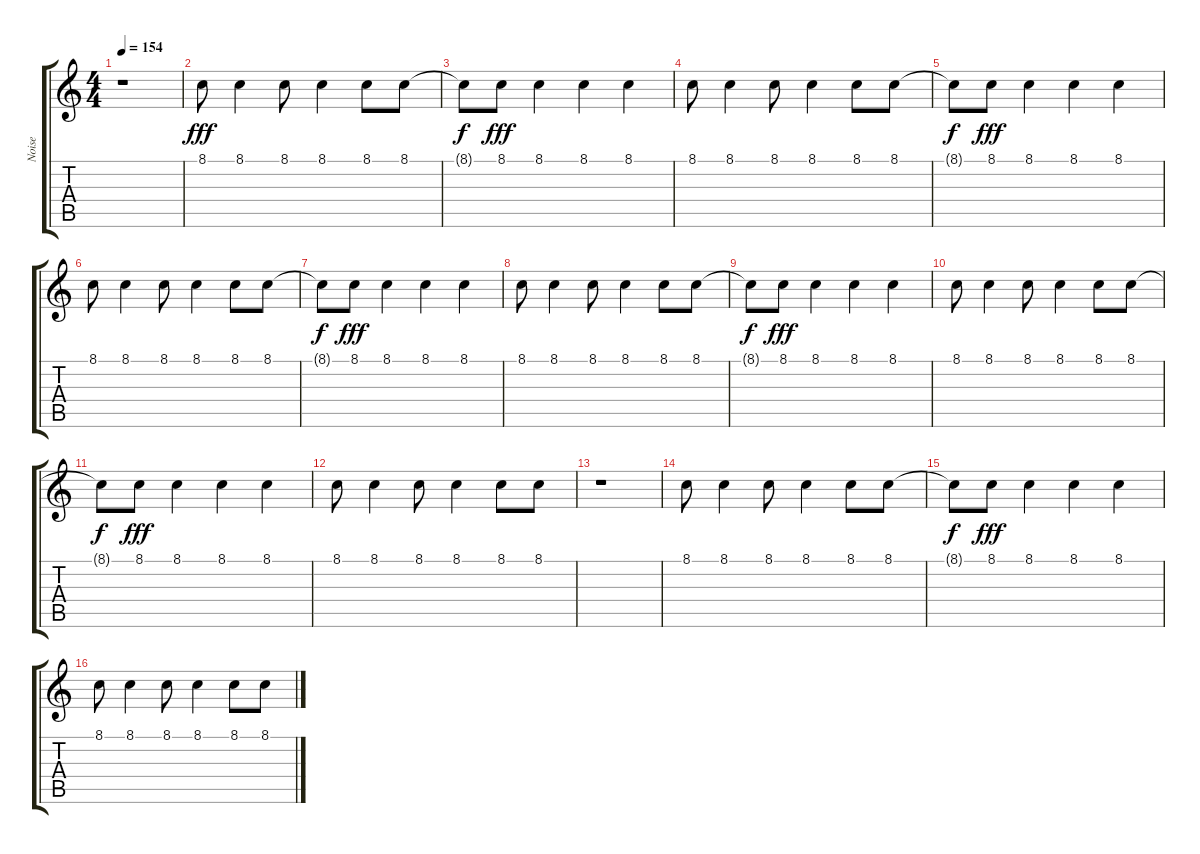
\track ("Noise" "Noise") {instrument oboe}
\staff {score tabs}
\tuning (E4 B3 G3 D3 A2 E2) {hide}
\ts (4 4)
\tempo 154
\clef g2
\ks c
r.1{dy fff} |
8.1.8 8.1.4 8.1.8 8.1.4 8.1.8 8.1.8 |
8.1{t}.8{dy f} 8.1.8{dy fff} 8.1.4 8.1.4 8.1.4 |
8.1.8 8.1.4 8.1.8 8.1.4 8.1.8 8.1.8 |
8.1{t}.8{dy f} 8.1.8{dy fff} 8.1.4 8.1.4 8.1.4 |
8.1.8 8.1.4 8.1.8 8.1.4 8.1.8 8.1.8 |
8.1{t}.8{dy f} 8.1.8{dy fff} 8.1.4 8.1.4 8.1.4 |
8.1.8 8.1.4 8.1.8 8.1.4 8.1.8 8.1.8 |
8.1{t}.8{dy f} 8.1.8{dy fff} 8.1.4 8.1.4 8.1.4 |
8.1.8 8.1.4 8.1.8 8.1.4 8.1.8 8.1.8 |
8.1{t}.8{dy f} 8.1.8{dy fff} 8.1.4 8.1.4 8.1.4 |
8.1.8 8.1.4 8.1.8 8.1.4 8.1.8 8.1.8 |
r.1 |
8.1.8 8.1.4 8.1.8 8.1.4 8.1.8 8.1.8 |
8.1{t}.8{dy f} 8.1.8{dy fff} 8.1.4 8.1.4 8.1.4 |
8.1.8 8.1.4 8.1.8 8.1.4 8.1.8 8.1.8
